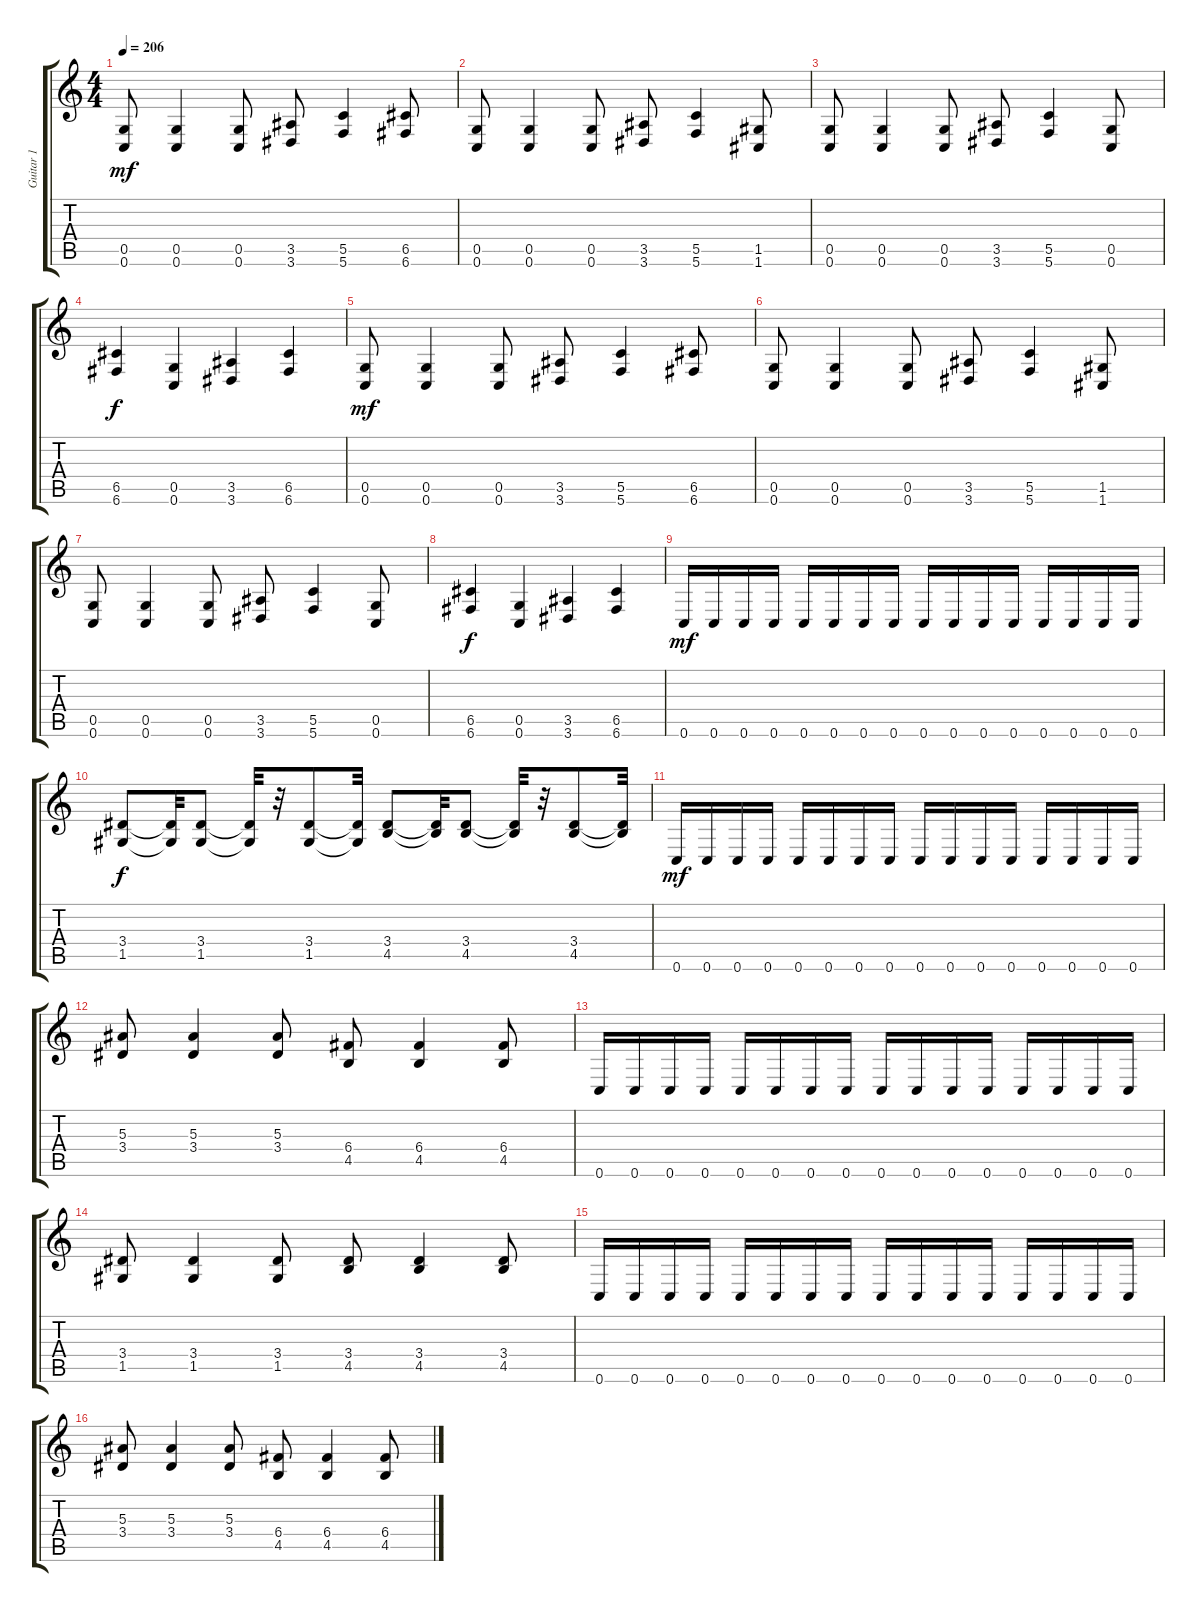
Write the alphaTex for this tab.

\track ("Guitar 1" "Guitar 1") {instrument distortionguitar}
\staff {score tabs}
\tuning (D4 A3 F3 C3 G2 C2) {hide}
\ts (4 4)
\tempo 206
\clef g2
\ks c
(0.5 0.6).8{dy mf} (0.5 0.6).4 (0.5 0.6).8 (3.5 3.6).8 (5.5 5.6).4 (6.5 6.6).8 |
(0.5 0.6).8 (0.5 0.6).4 (0.5 0.6).8 (3.5 3.6).8 (5.5 5.6).4 (1.5 1.6).8 |
(0.5 0.6).8 (0.5 0.6).4 (0.5 0.6).8 (3.5 3.6).8 (5.5 5.6).4 (0.5 0.6).8 |
(6.5 6.6).4{dy f} (0.5 0.6).4 (3.5 3.6).4 (6.5 6.6).4 |
(0.5 0.6).8{dy mf} (0.5 0.6).4 (0.5 0.6).8 (3.5 3.6).8 (5.5 5.6).4 (6.5 6.6).8 |
(0.5 0.6).8 (0.5 0.6).4 (0.5 0.6).8 (3.5 3.6).8 (5.5 5.6).4 (1.5 1.6).8 |
(0.5 0.6).8 (0.5 0.6).4 (0.5 0.6).8 (3.5 3.6).8 (5.5 5.6).4 (0.5 0.6).8 |
(6.5 6.6).4{dy f} (0.5 0.6).4 (3.5 3.6).4 (6.5 6.6).4 |
0.6.16{dy mf} 0.6.16 0.6.16 0.6.16 0.6.16 0.6.16 0.6.16 0.6.16 0.6.16 0.6.16 0.6.16 0.6.16 0.6.16 0.6.16 0.6.16 0.6.16 |
(3.4 1.5).8{dy f} (3.4{t} 1.5{t}).32 (3.4 1.5).8 (3.4{t} 1.5{t}).32 r.32 (3.4 1.5).8 (3.4{t} 1.5{t}).32 (3.4 4.5).8 (3.4{t} 4.5{t}).32 (3.4 4.5).8 (3.4{t} 4.5{t}).32 r.32 (3.4 4.5).8 (3.4{t} 4.5{t}).32 |
0.6.16{dy mf} 0.6.16 0.6.16 0.6.16 0.6.16 0.6.16 0.6.16 0.6.16 0.6.16 0.6.16 0.6.16 0.6.16 0.6.16 0.6.16 0.6.16 0.6.16 |
(5.3 3.4).8 (5.3 3.4).4 (5.3 3.4).8 (6.4 4.5).8 (6.4 4.5).4 (6.4 4.5).8 |
0.6.16 0.6.16 0.6.16 0.6.16 0.6.16 0.6.16 0.6.16 0.6.16 0.6.16 0.6.16 0.6.16 0.6.16 0.6.16 0.6.16 0.6.16 0.6.16 |
(3.4 1.5).8 (3.4 1.5).4 (3.4 1.5).8 (3.4 4.5).8 (3.4 4.5).4 (3.4 4.5).8 |
0.6.16 0.6.16 0.6.16 0.6.16 0.6.16 0.6.16 0.6.16 0.6.16 0.6.16 0.6.16 0.6.16 0.6.16 0.6.16 0.6.16 0.6.16 0.6.16 |
(5.3 3.4).8 (5.3 3.4).4 (5.3 3.4).8 (6.4 4.5).8 (6.4 4.5).4 (6.4 4.5).8
